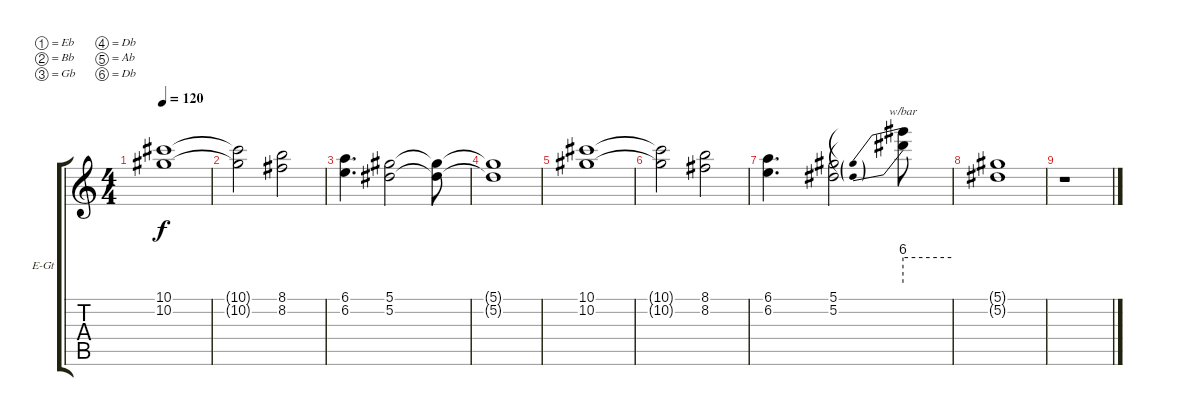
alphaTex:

\bracketExtendMode groupsimilarinstruments
\firstSystemTrackNameOrientation horizontal
\otherSystemsTrackNameOrientation horizontal
\track ("Lead Guitar 2" "E-Gt") {instrument distortionguitar}
\staff {score tabs}
\tuning (Eb4 Bb3 Gb3 Db3 Ab2 Db2)
\ts (4 4)
\tempo 120
\clef g2
\ks c
(10.1 10.2).1{dy f} |
(10.1{t} 10.2{t}).2 (8.1 8.2).2 |
(6.1 6.2).4{d} (5.1 5.2).2 (5.1{t} 5.2{t}).8 |
(5.1{t} 5.2{t}).1 |
(10.1 10.2).1 |
(10.1{t} 10.2{t}).2 (8.1 8.2).2 |
(6.1 6.2).4{d} (5.1 5.2).2 (5.1{t} 5.2{t}).8{tbe (predive default 0 24 60 24)} |
(5.1{t} 5.2{t}).1 |
r.1
